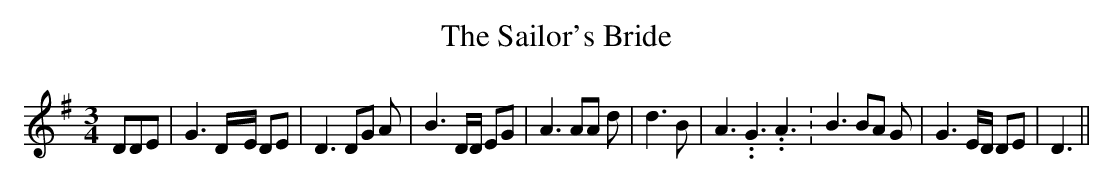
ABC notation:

X:1
T:The Sailor's Bride
M:3/4
L:1/8
K:G
 DDE| G3D/2-E/2 DE| D3 DG A| B3 D/2D/2 EG| A3 AA d| d3 B| A3.99999962500005/5.99999925000009 G3.99999962500005/5.99999925000009 A3.99999962500005/5.99999925000009|\
 B3 BA G| G3 E/2D/2 DE| D3||
